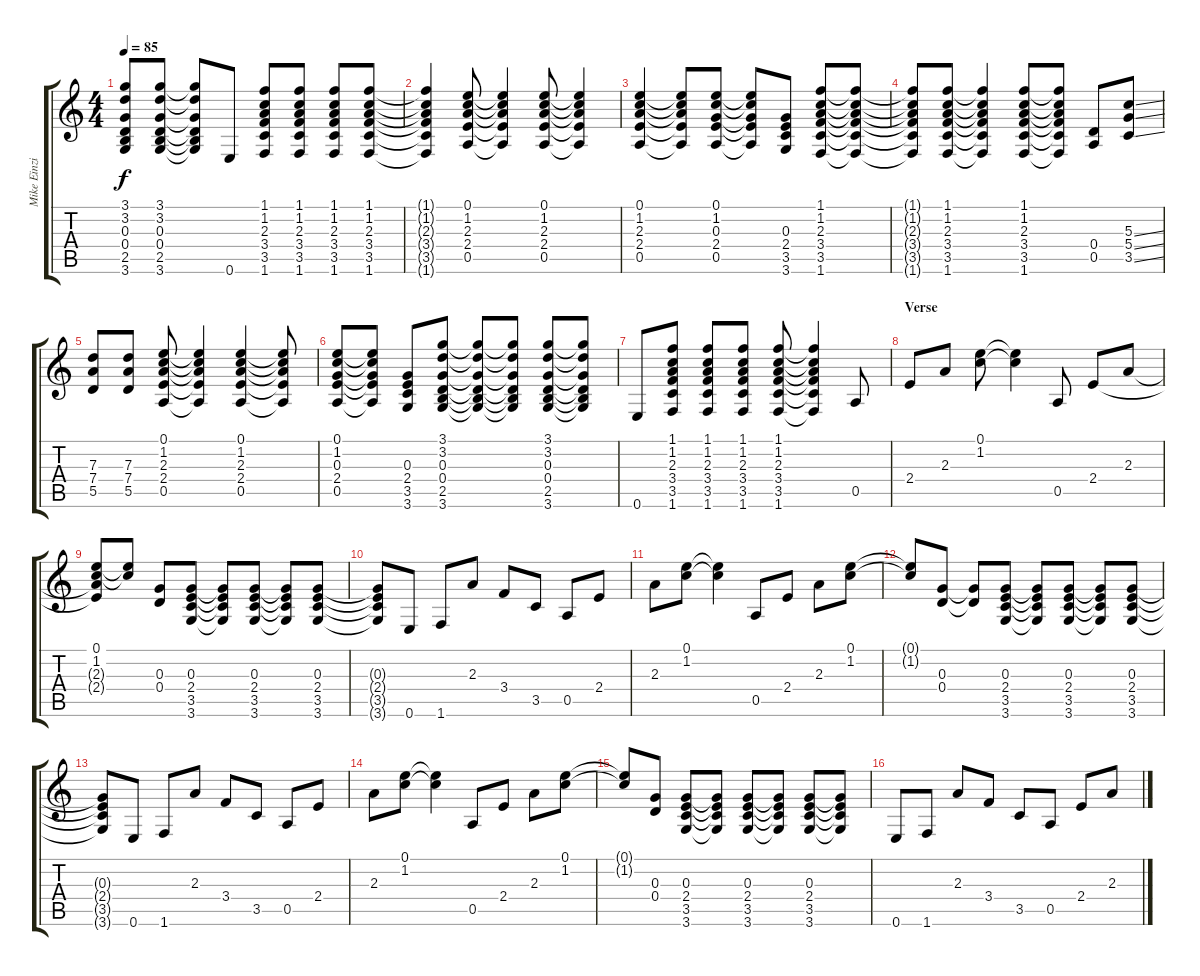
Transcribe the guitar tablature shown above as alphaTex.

\track ("Mike Einziger" "Mike Einzi") {instrument electricguitarjazz}
\staff {score tabs}
\tuning (E4 B3 G3 D3 A2 E2) {hide}
\ts (4 4)
\tempo 85
\clef g2
\ks c
(3.1{t} 3.2{t} 0.3{t} 0.4{t} 2.5{t} 3.6{t}).8{dy f} (3.1 3.2 0.3 0.4 2.5 3.6).8 (3.1{t} 3.2{t} 0.3{t} 0.4{t} 2.5{t} 3.6{t}).8 0.6.8 (1.1 1.2 2.3 3.4 3.5 1.6).8 (1.1 1.2 2.3 3.4 3.5 1.6).8 (1.1 1.2 2.3 3.4 3.5 1.6).8 (1.1 1.2 2.3 3.4 3.5 1.6).8 |
(1.1{t} 1.2{t} 2.3{t} 3.4{t} 3.5{t} 1.6{t}).4 (0.1 1.2 2.3 2.4 0.5).8 (0.1{t} 1.2{t} 2.3{t} 2.4{t} 0.5{t}).4 (0.1 1.2 2.3 2.4 0.5).8 (0.1{t} 1.2{t} 2.3{t} 2.4{t} 0.5{t}).4 |
(0.1 1.2 2.3 2.4 0.5).4 (0.1{t} 1.2{t} 2.3{t} 2.4{t} 0.5{t}).8 (0.1 1.2 0.3 2.4 0.5).8 (0.1{t} 1.2{t} 0.3{t} 2.4{t} 0.5{t}).8 (0.3 2.4 3.5 3.6).8 (1.1 1.2 2.3 3.4 3.5 1.6).8 (1.1{t} 1.2{t} 2.3{t} 3.4{t} 3.5{t} 1.6{t}).8 |
(1.1{t} 1.2{t} 2.3{t} 3.4{t} 3.5{t} 1.6{t}).8 (1.1 1.2 2.3 3.4 3.5 1.6).8 (1.1{t} 1.2{t} 2.3{t} 3.4{t} 3.5{t} 1.6{t}).4 (1.1 1.2 2.3 3.4 3.5 1.6).8 (1.1{t} 1.2{t} 2.3{t} 3.4{t} 3.5{t} 1.6{t}).8 (0.4 0.5).8 (5.3{ss} 5.4{ss} 3.5{ss}).8 |
(7.3 7.4 5.5).8 (7.3 7.4 5.5).8 (0.1 1.2 2.3 2.4 0.5).8 (0.1{t} 1.2{t} 2.3{t} 2.4{t} 0.5{t}).4 (0.1 1.2 2.3 2.4 0.5).4 (0.1{t} 1.2{t} 2.3{t} 2.4{t} 0.5{t}).8 |
(0.1 1.2 0.3 2.4 0.5).8 (0.1{t} 1.2{t} 0.3{t} 2.4{t} 0.5{t}).8 (0.3 2.4 3.5 3.6).8 (3.1 3.2 0.3 0.4 2.5 3.6).8 (3.1{t} 3.2{t} 0.3{t} 0.4{t} 2.5{t} 3.6{t}).8 (3.1{t} 3.2{t} 0.3{t} 0.4{t} 2.5{t} 3.6{t}).8 (3.1 3.2 0.3 0.4 2.5 3.6).8 (3.1{t} 3.2{t} 0.3{t} 0.4{t} 2.5{t} 3.6{t}).8 |
0.6.8 (1.1 1.2 2.3 3.4 3.5 1.6).8 (1.1 1.2 2.3 3.4 3.5 1.6).8 (1.1 1.2 2.3 3.4 3.5 1.6).8 (1.1 1.2 2.3 3.4 3.5 1.6).8 (1.1{t} 1.2{t} 2.3{t} 3.4{t} 3.5{t} 1.6{t}).4 0.5.8 |
\section ("" "Verse")
2.4.8 2.3.8 (0.1 1.2).8 (0.1{t} 1.2{t}).4 0.5.8 2.4.8 2.3.8 |
(0.1 1.2 2.3{t} 2.4{t}).8 (0.1{t} 1.2{t}).8 (0.3 0.4).8 (0.3 2.4 3.5 3.6).8 (0.3{t} 2.4{t} 3.5{t} 3.6{t}).8 (0.3 2.4 3.5 3.6).8 (0.3{t} 2.4{t} 3.5{t} 3.6{t}).8 (0.3 2.4 3.5 3.6).8 |
(0.3{t} 2.4{t} 3.5{t} 3.6{t}).8 0.6.8 1.6.8 2.3.8 3.4.8 3.5.8 0.5.8 2.4.8 |
2.3.8 (0.1 1.2).8 (0.1{t} 1.2{t}).4 0.5.8 2.4.8 2.3.8 (0.1 1.2).8 |
(0.1{t} 1.2{t}).8 (0.3 0.4).8 (0.3{t} 0.4{t}).8 (0.3 2.4 3.5 3.6).8 (0.3{t} 2.4{t} 3.5{t} 3.6{t}).8 (0.3 2.4 3.5 3.6).8 (0.3{t} 2.4{t} 3.5{t} 3.6{t}).8 (0.3 2.4 3.5 3.6).8 |
(0.3{t} 2.4{t} 3.5{t} 3.6{t}).8 0.6.8 1.6.8 2.3.8 3.4.8 3.5.8 0.5.8 2.4.8 |
2.3.8 (0.1 1.2).8 (0.1{t} 1.2{t}).4 0.5.8 2.4.8 2.3.8 (0.1 1.2).8 |
(0.1{t} 1.2{t}).8 (0.3 0.4).8 (0.3 2.4 3.5 3.6).8 (0.3{t} 2.4{t} 3.5{t} 3.6{t}).8 (0.3 2.4 3.5 3.6).8 (0.3{t} 2.4{t} 3.5{t} 3.6{t}).8 (0.3 2.4 3.5 3.6).8 (0.3{t} 2.4{t} 3.5{t} 3.6{t}).8 |
0.6.8 1.6.8 2.3.8 3.4.8 3.5.8 0.5.8 2.4.8 2.3.8
